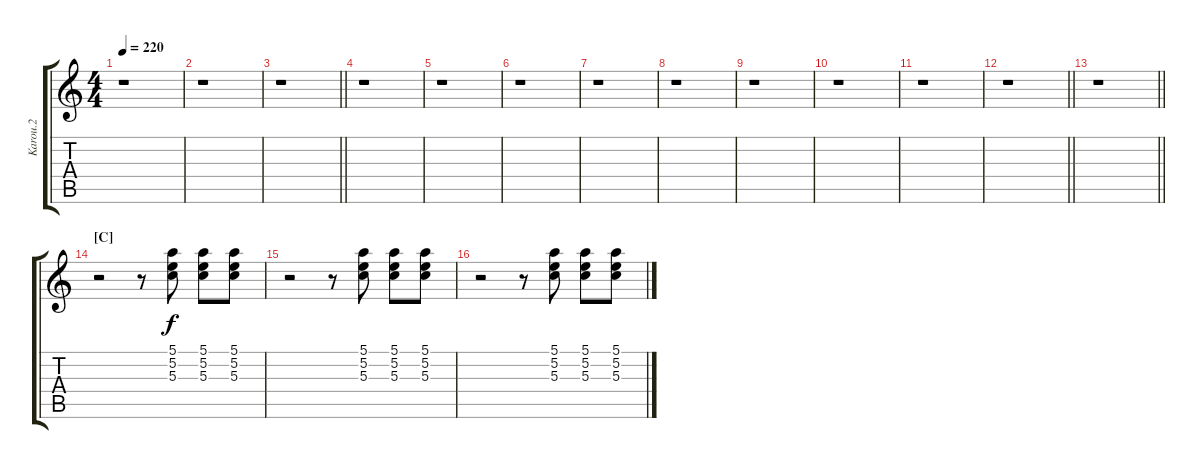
\track ("Karou.2" "Karou.2") {instrument electricguitarclean}
\staff {score tabs}
\tuning (E4 B3 G3 D3 A2 E2) {hide}
\ts (4 4)
\tempo 220
\clef g2
\ks c
r.1{dy f} |
r.1 |
\barLineRight lightlight
r.1 |
r.1 |
r.1 |
r.1 |
r.1 |
r.1 |
r.1 |
r.1 |
r.1 |
\barLineRight lightlight
r.1 |
\barLineRight lightlight
r.1 |
\section ("" "[C]")
r.2 r.8 (5.1 5.2 5.3).8 (5.1 5.2 5.3).8 (5.1 5.2 5.3).8 |
r.2 r.8 (5.1 5.2 5.3).8 (5.1 5.2 5.3).8 (5.1 5.2 5.3).8 |
r.2 r.8 (5.1 5.2 5.3).8 (5.1 5.2 5.3).8 (5.1 5.2 5.3).8
